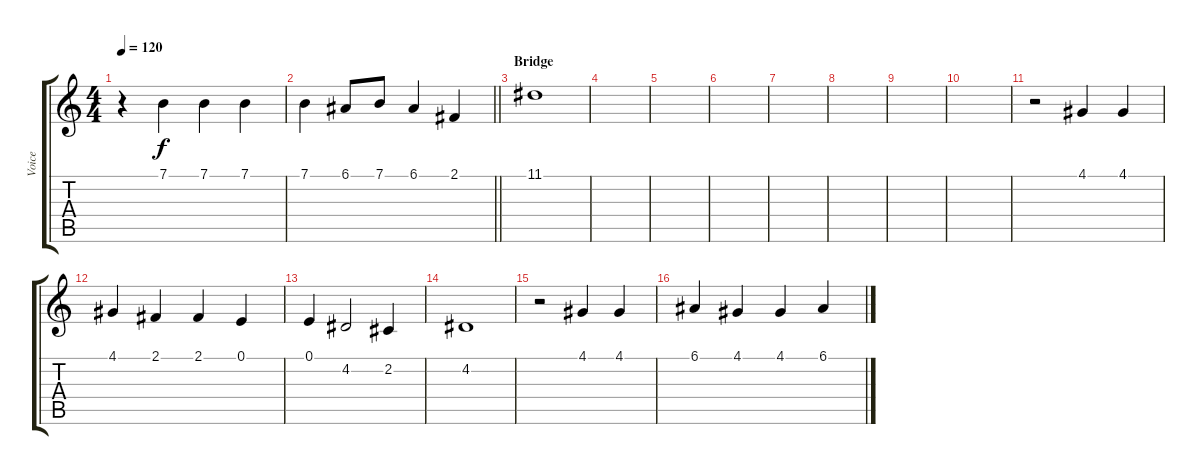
\track ("Voice" "Voice") {instrument lead6voice}
\staff {score tabs}
\tuning (E4 B3 G3 D3 A2 E2) {hide}
\ts (4 4)
\tempo 120
\clef g2
\ks c
r.4{dy f} 7.1.4 7.1.4 7.1.4 |
\barLineRight lightlight
7.1.4 6.1.8 7.1.8 6.1.4 2.1.4 |
\section ("" "Bridge")
11.1.1 |
|
|
|
|
|
|
|
r.2 4.1.4 4.1.4 |
4.1.4 2.1.4 2.1.4 0.1.4 |
0.1.4 4.2.2 2.2.4 |
4.2.1 |
r.2 4.1.4 4.1.4 |
6.1.4 4.1.4 4.1.4 6.1.4
